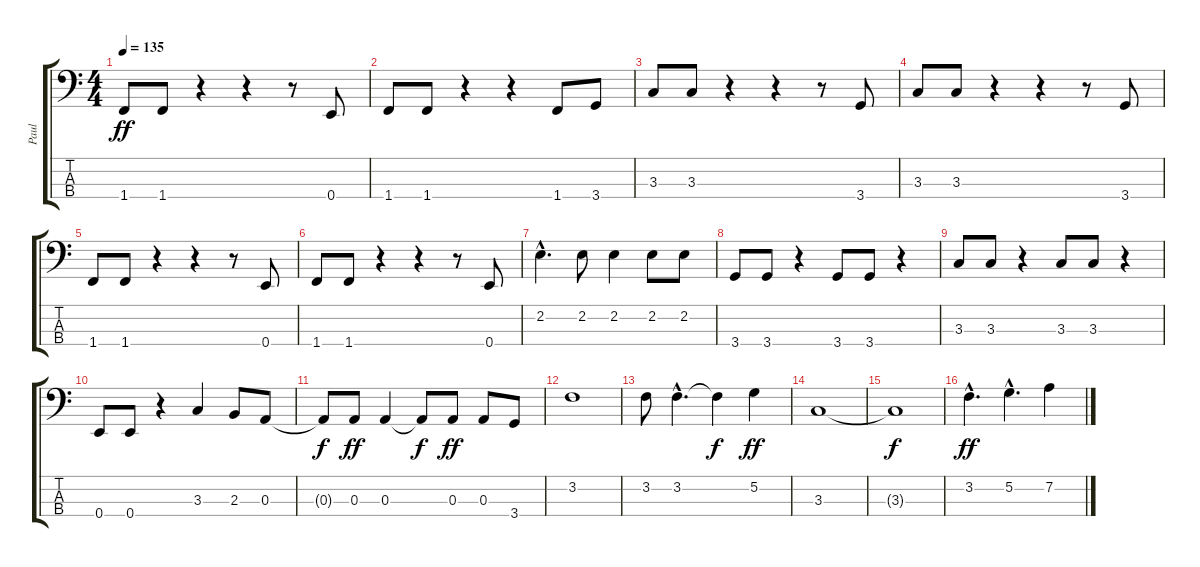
\track ("Paul" "Paul") {instrument electricbasspick}
\staff {score tabs}
\tuning (G2 D2 A1 E1) {hide}
\ts (4 4)
\tempo 135
\clef f4
\ks c
1.4.8{dy ff} 1.4.8 r.4 r.4 r.8 0.4.8 |
1.4.8 1.4.8 r.4 r.4 1.4.8 3.4.8 |
3.3.8 3.3.8 r.4 r.4 r.8 3.4.8 |
3.3.8 3.3.8 r.4 r.4 r.8 3.4.8 |
1.4.8 1.4.8 r.4 r.4 r.8 0.4.8 |
1.4.8 1.4.8 r.4 r.4 r.8 0.4.8 |
2.2{hac}.4{d} 2.2.8 2.2.4 2.2.8 2.2.8 |
3.4.8 3.4.8 r.4 3.4.8 3.4.8 r.4 |
3.3.8 3.3.8 r.4 3.3.8 3.3.8 r.4 |
0.4.8 0.4.8 r.4 3.3.4 2.3.8 0.3.8 |
0.3{t}.8{dy f} 0.3.8{dy ff} 0.3.4 0.3{t}.8{dy f} 0.3.8{dy ff} 0.3.8 3.4.8 |
3.2.1 |
3.2.8 3.2{hac}.4{d} 3.2{t}.4{dy f} 5.2.4{dy ff} |
3.3.1 |
3.3{t}.1{dy f} |
3.2{hac}.4{d dy ff} 5.2{hac}.4{d} 7.2.4
